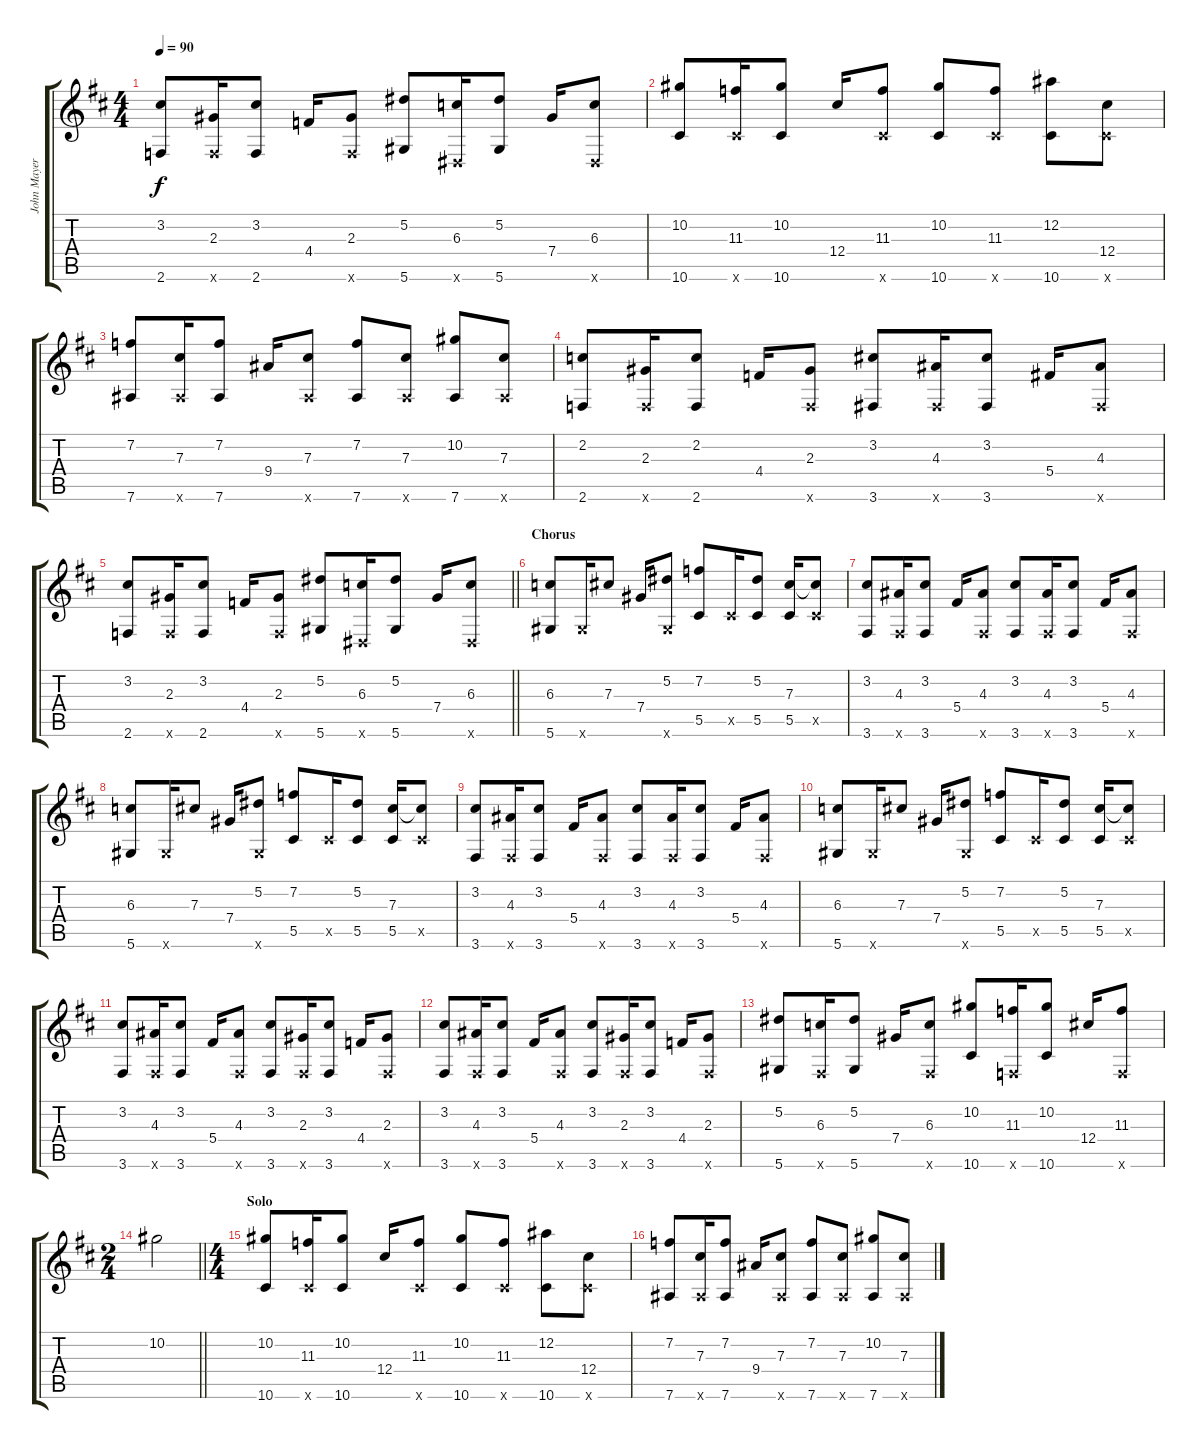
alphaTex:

\track ("John Mayer" "John Mayer") {instrument acousticguitarsteel}
\staff {score tabs}
\tuning (Eb4 Bb3 Gb3 Db3 Ab2 Eb2) {hide}
\ts (4 4)
\tempo 90
\clef g2
\ks d
(3.2 2.6).8{dy f} (2.3 2.6{x}).16 (3.2 2.6).8 4.4.16 (2.3 2.6{x}).8 (5.2 5.6).8 (6.3 0.6{x}).16 (5.2 5.6).8 7.4.16 (6.3 0.6{x}).8 |
(10.2 10.6).8 (11.3 10.6{x}).16 (10.2 10.6).8 12.4.16 (11.3 10.6{x}).8 (10.2 10.6).8 (11.3 10.6{x}).8 (12.2 10.6).8 (12.4 10.6{x}).8 |
(7.2 7.6).8 (7.3 7.6{x}).16 (7.2 7.6).8 9.4.16 (7.3 7.6{x}).8 (7.2 7.6).8 (7.3 7.6{x}).8 (10.2 7.6).8 (7.3 7.6{x}).8 |
(2.2 2.6).8 (2.3 2.6{x}).16 (2.2 2.6).8 4.4.16 (2.3 2.6{x}).8 (3.2 3.6).8 (4.3 3.6{x}).16 (3.2 3.6).8 5.4.16 (4.3 3.6{x}).8 |
\barLineRight lightlight
(3.2 2.6).8 (2.3 2.6{x}).16 (3.2 2.6).8 4.4.16 (2.3 2.6{x}).8 (5.2 5.6).8 (6.3 0.6{x}).16 (5.2 5.6).8 7.4.16 (6.3 0.6{x}).8 |
\section ("" "Chorus")
(6.3 5.6).8 5.6{x}.16 7.3.8 7.4.16 (5.2 5.6{x}).8 (7.2 5.5).8 5.5{x}.16 (5.2 5.5).8 (7.3 5.5).16 (7.3{t} 5.5{x}).8 |
(3.2 3.6).8 (4.3 3.6{x}).16 (3.2 3.6).8 5.4.16 (4.3 3.6{x}).8 (3.2 3.6).8 (4.3 3.6{x}).16 (3.2 3.6).8 5.4.16 (4.3 3.6{x}).8 |
(6.3 5.6).8 5.6{x}.16 7.3.8 7.4.16 (5.2 5.6{x}).8 (7.2 5.5).8 5.5{x}.16 (5.2 5.5).8 (7.3 5.5).16 (7.3{t} 5.5{x}).8 |
(3.2 3.6).8 (4.3 3.6{x}).16 (3.2 3.6).8 5.4.16 (4.3 3.6{x}).8 (3.2 3.6).8 (4.3 3.6{x}).16 (3.2 3.6).8 5.4.16 (4.3 3.6{x}).8 |
(6.3 5.6).8 5.6{x}.16 7.3.8 7.4.16 (5.2 5.6{x}).8 (7.2 5.5).8 5.5{x}.16 (5.2 5.5).8 (7.3 5.5).16 (7.3{t} 5.5{x}).8 |
(3.2 3.6).8 (4.3 3.6{x}).16 (3.2 3.6).8 5.4.16 (4.3 3.6{x}).8 (3.2 3.6).8 (2.3 3.6{x}).16 (3.2 3.6).8 4.4.16 (2.3 3.6{x}).8 |
(3.2 3.6).8 (4.3 3.6{x}).16 (3.2 3.6).8 5.4.16 (4.3 3.6{x}).8 (3.2 3.6).8 (2.3 3.6{x}).16 (3.2 3.6).8 4.4.16 (2.3 3.6{x}).8 |
(5.2 5.6).8 (6.3 3.6{x}).16 (5.2 5.6).8 7.4.16 (6.3 3.6{x}).8 (10.2 10.6).8 (11.3 2.6{x}).16 (10.2 10.6).8 12.4.16 (11.3 2.6{x}).8 |
\ts (2 4)
\barLineRight lightlight
10.2.2 |
\ts (4 4)
\section ("" "Solo")
(10.2 10.6).8 (11.3 10.6{x}).16 (10.2 10.6).8 12.4.16 (11.3 10.6{x}).8 (10.2 10.6).8 (11.3 10.6{x}).8 (12.2 10.6).8 (12.4 10.6{x}).8 |
(7.2 7.6).8 (7.3 7.6{x}).16 (7.2 7.6).8 9.4.16 (7.3 7.6{x}).8 (7.2 7.6).8 (7.3 7.6{x}).8 (10.2 7.6).8 (7.3 7.6{x}).8
